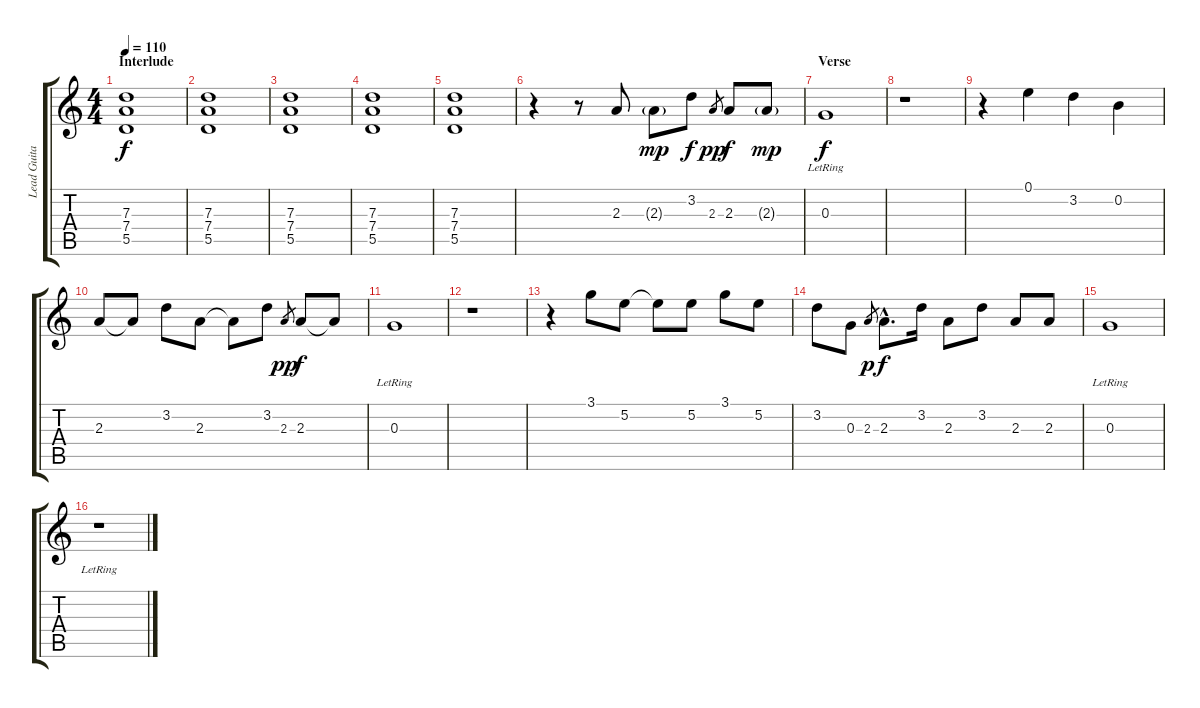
\track ("Lead Guitar - Tracii Guns" "Lead Guita") {instrument electricguitarclean}
\staff {score tabs}
\tuning (E4 B3 G3 D3 A2 E2) {hide}
\ts (4 4)
\section ("" "Interlude")
\tempo 110
\clef g2
\ks c
(7.3 7.4 5.5).1{dy f} |
(7.3 7.4 5.5).1 |
(7.3 7.4 5.5).1 |
(7.3 7.4 5.5).1 |
(7.3 7.4 5.5).1 |
r.4 r.8 2.3.8 2.3{g}.8{dy mp} 3.2.8{dy f} 2.3.8{gr dy pp} 2.3.8{dy f} 2.3{g}.8{dy mp} |
\section ("" "Verse")
0.3{lr}.1{dy f} |
r.1 |
r.4 0.1.4 3.2.4 0.2.4 |
2.3.8 2.3{t}.8 3.2.8 2.3.8 2.3{t}.8 3.2.8 2.3.8{gr dy pp} 2.3.8{dy f} 2.3{t}.8 |
0.3{lr}.1 |
r.1 |
r.4 3.1.8 5.2.8 5.2{t}.8 5.2.8 3.1.8 5.2.8 |
3.2.8 0.3.8 2.3.8{gr dy p} 2.3{hac}.8{d dy f} 3.2.16 2.3.8 3.2.8 2.3.8 2.3.8 |
0.3{lr}.1 |
r.1
